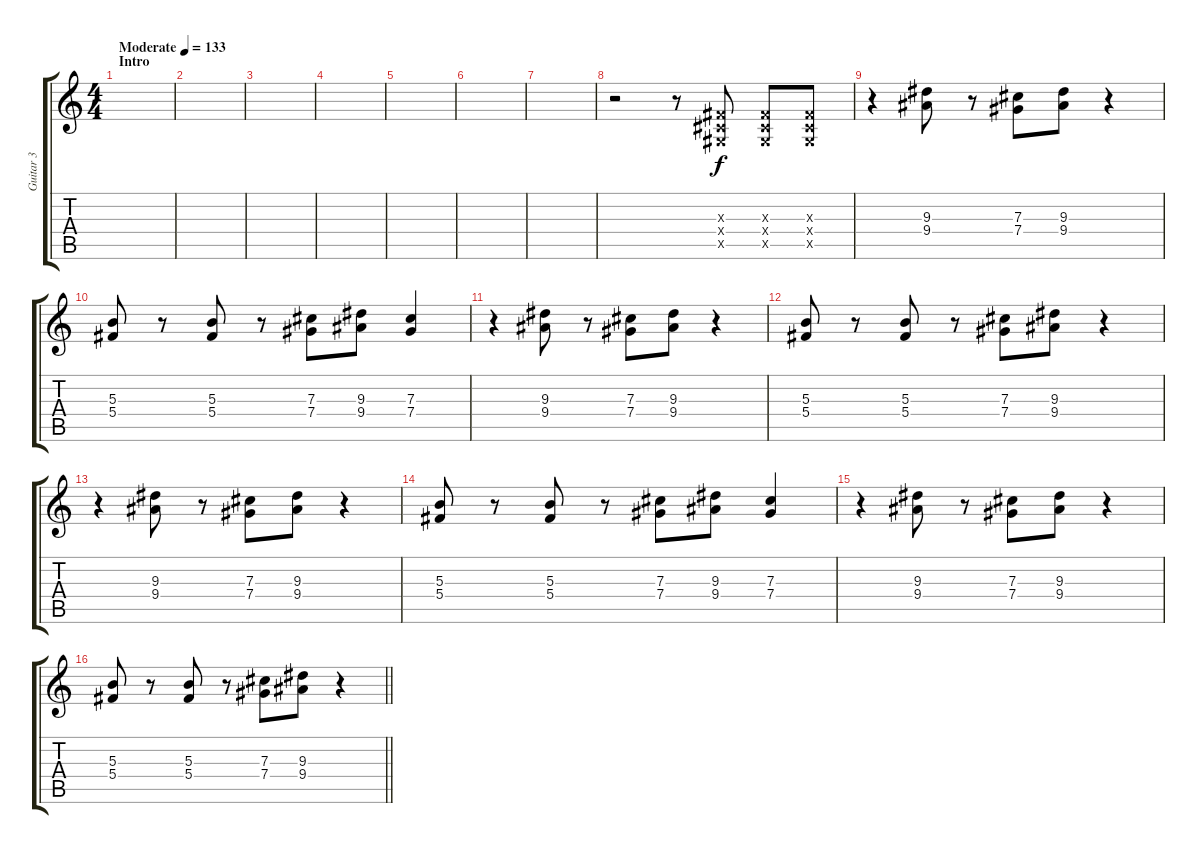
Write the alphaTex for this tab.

\track ("Guitar 3" "Guitar 3") {instrument distortionguitar}
\staff {score tabs}
\tuning (Eb4 Bb3 Gb3 Db3 Ab2 Eb2) {hide}
\ts (4 4)
\section ("" "Intro")
\tempo (133 "Moderate")
\clef g2
\ks c
|
|
|
|
|
|
|
r.2{volume 16} r.8 (0.3{x} 0.4{x} 0.5{x}).8 (0.3{x} 0.4{x} 0.5{x}).8 (0.3{x} 0.4{x} 0.5{x}).8 |
r.4{volume 14} (9.3 9.4).8 r.8 (7.3 7.4).8 (9.3 9.4).8 r.4 |
(5.3 5.4).8 r.8 (5.3 5.4).8 r.8 (7.3 7.4).8 (9.3 9.4).8 (7.3 7.4).4 |
r.4 (9.3 9.4).8 r.8 (7.3 7.4).8 (9.3 9.4).8 r.4 |
(5.3 5.4).8 r.8 (5.3 5.4).8 r.8 (7.3 7.4).8 (9.3 9.4).8 r.4 |
r.4 (9.3 9.4).8 r.8 (7.3 7.4).8 (9.3 9.4).8 r.4 |
(5.3 5.4).8 r.8 (5.3 5.4).8 r.8 (7.3 7.4).8 (9.3 9.4).8 (7.3 7.4).4 |
r.4 (9.3 9.4).8 r.8 (7.3 7.4).8 (9.3 9.4).8 r.4 |
\barLineRight lightlight
(5.3 5.4).8 r.8 (5.3 5.4).8 r.8 (7.3 7.4).8 (9.3 9.4).8 r.4
